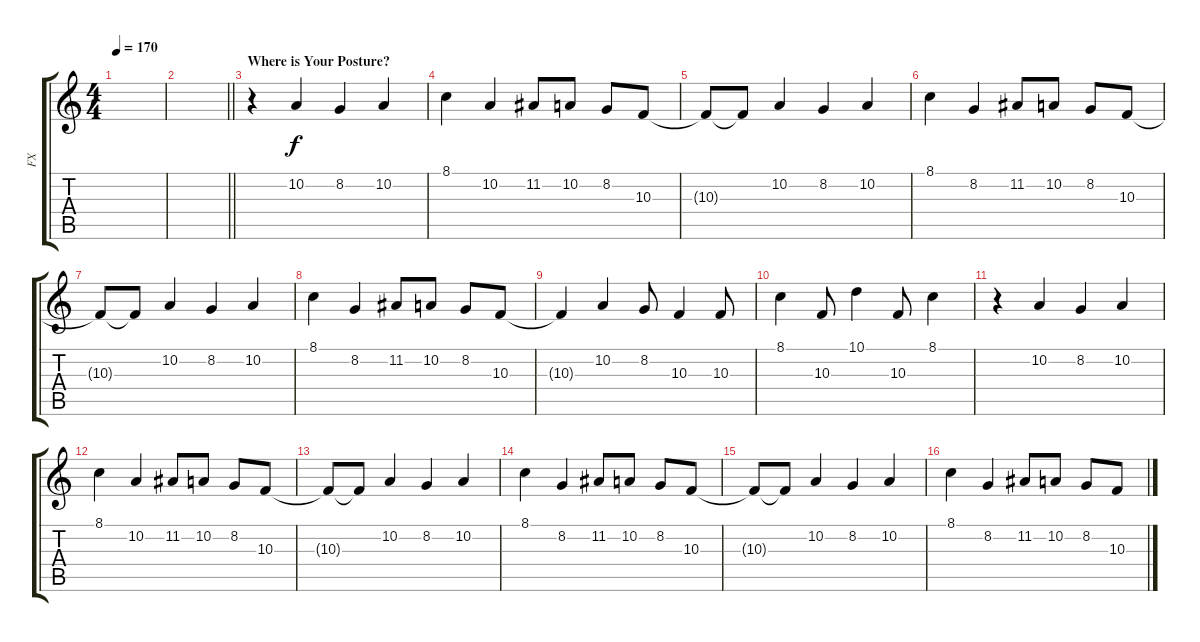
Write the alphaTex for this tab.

\track (" FX " " FX ") {instrument electricpiano1}
\staff {score tabs}
\tuning (E4 B3 G3 D3 A2 E2) {hide}
\ts (4 4)
\tempo 170
\clef g2
\ks c
|
\barLineRight lightlight
|
\section ("" "Where is Your Posture?")
r.4 10.2.4 8.2.4 10.2.4 |
8.1.4 10.2.4 11.2.8 10.2.8 8.2.8 10.3.8 |
10.3{t}.8 10.3{t}.8 10.2.4 8.2.4 10.2.4 |
8.1.4 8.2.4 11.2.8 10.2.8 8.2.8 10.3.8 |
10.3{t}.8 10.3{t}.8 10.2.4 8.2.4 10.2.4 |
8.1.4 8.2.4 11.2.8 10.2.8 8.2.8 10.3.8 |
10.3{t}.4 10.2.4 8.2.8 10.3.4 10.3.8 |
8.1.4 10.3.8 10.1.4 10.3.8 8.1.4 |
r.4 10.2.4 8.2.4 10.2.4 |
8.1.4 10.2.4 11.2.8 10.2.8 8.2.8 10.3.8 |
10.3{t}.8 10.3{t}.8 10.2.4 8.2.4 10.2.4 |
8.1.4 8.2.4 11.2.8 10.2.8 8.2.8 10.3.8 |
10.3{t}.8 10.3{t}.8 10.2.4 8.2.4 10.2.4 |
8.1.4 8.2.4 11.2.8 10.2.8 8.2.8 10.3.8
